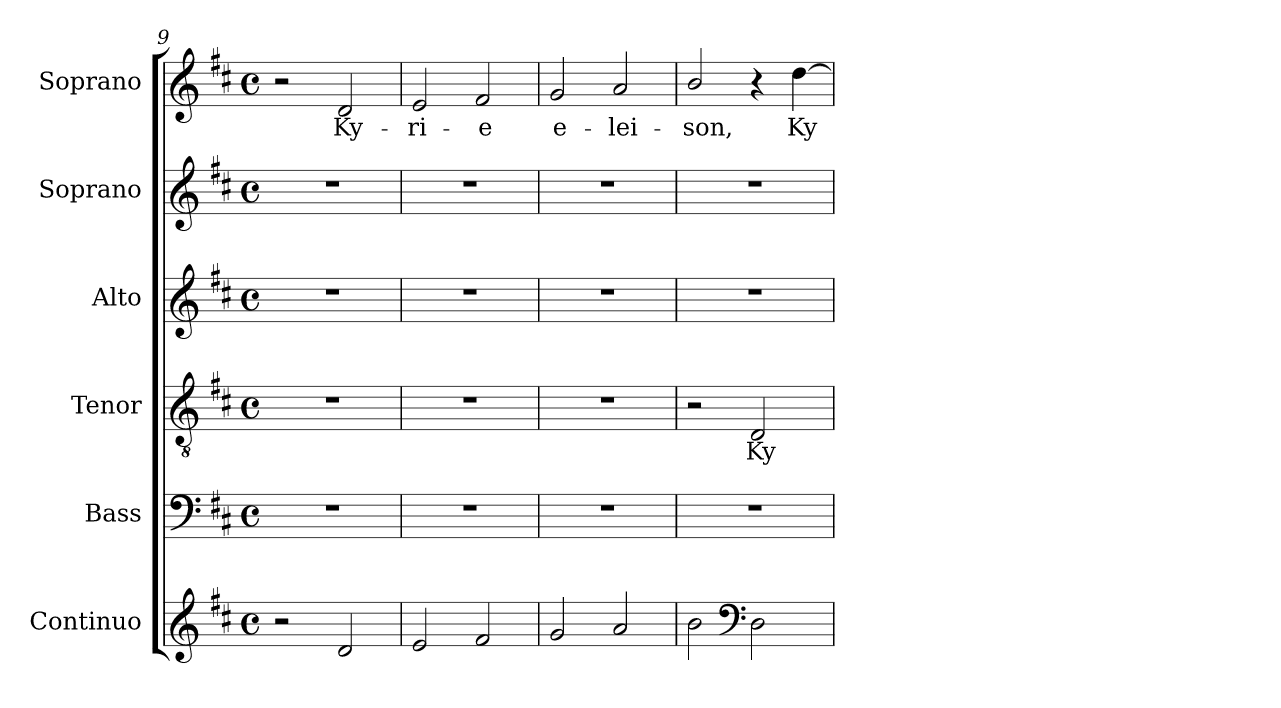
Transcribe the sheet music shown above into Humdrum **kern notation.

**kern	**kern	**kern	**text	**kern	**kern	**kern	**text
*part6	*part5	*part4	*part4	*part3	*part2	*part1	*part1
*staff6	*staff5	*staff4	*staff4	*staff3	*staff2	*staff1	*staff1
*I"Continuo	*I"Bass	*I"Tenor	*	*I"Alto	*I"Soprano	*I"Soprano	*
*I'Cont.	*I'B.	*I'T.	*	*I'A.	*I'S.	*I'S.	*
!!LO:LB:g=z
*clefG2	*clefF4	*clefGv2	*	*clefG2	*clefG2	*clefG2	*
*	*	*ITrd7c12	*	*	*	*	*
*k[f#c#]	*k[f#c#]	*k[f#c#]	*	*k[f#c#]	*k[f#c#]	*k[f#c#]	*
*D:	*D:	*D:	*	*D:	*D:	*D:	*
*M4/4	*M4/4	*M4/4	*	*M4/4	*M4/4	*M4/4	*
*met(c)	*met(c)	*met(c)	*	*met(c)	*met(c)	*met(c)	*
=9	=9	=9	=9	=9	=9	=9	=9
2r	1r	1r	.	1r	1r	2r	.
!	!	!	!	!	!	!	!LO:LY:b:color=#000000
2di/	.	.	.	.	.	2di/	Ky-
=10	=10	=10	=10	=10	=10	=10	=10
!	!	!	!	!	!	!	!LO:LY:b:color=#000000
2ei/	1r	1r	.	1r	1r	2ei/	-ri-
!	!	!	!	!	!	!	!LO:LY:b:color=#000000
2f#i/	.	.	.	.	.	2f#i/	-e
=11	=11	=11	=11	=11	=11	=11	=11
!	!	!	!	!	!	!	!LO:LY:b:color=#000000
2gi/	1r	1r	.	1r	1r	2gi/	e-
!	!	!	!	!	!	!	!LO:LY:b:color=#000000
2ai/	.	.	.	.	.	2ai/	-lei-
=12	=12	=12	=12	=12	=12	=12	=12
!	!	!	!	!	!	!	!LO:LY:b:color=#000000
2bi\	1r	2r	.	1r	1r	2bi/	-son,
*clefF4	*	*	*	*	*	*	*
!	!	!	!LO:LY:b:color=#000000	!	!	!	!
2Di\	.	2DDi/	Ky-	.	.	4r	.
!	!	!	!	!	!	!	!LO:LY:b:color=#000000
.	.	.	.	.	.	[4ddi\	Ky-
=	=	=	=	=	=	=	=
*-	*-	*-	*-	*-	*-	*-	*-
